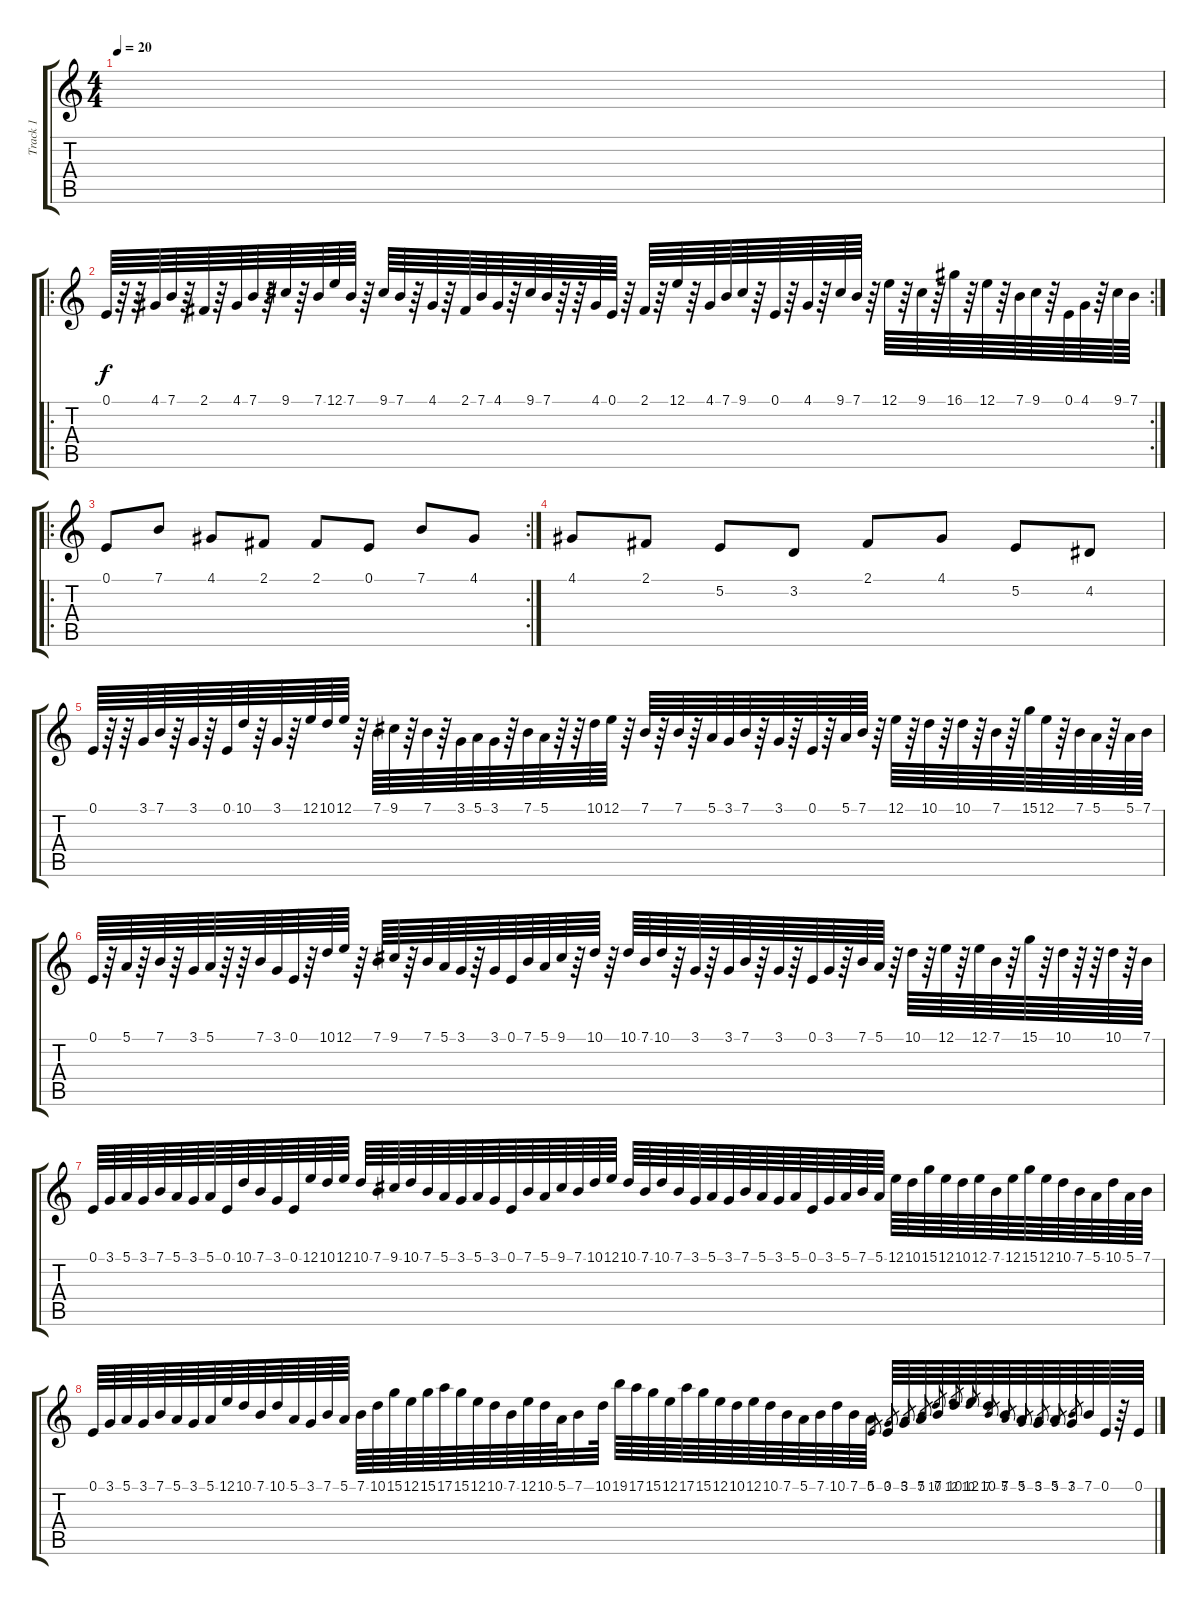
\track ("Track 1" "Track 1") {instrument xylophone}
\staff {score tabs}
\tuning (E4 B3 G3 D3 A2 E2) {hide}
\ts (4 4)
\tempo 20
\clef g2
\ks c
|
\ro
\rc 2
0.1.64 r.64 r.64 4.1.64 7.1.64 r.64 2.1.64 r.64 4.1.64 7.1.64 r.64 9.1.64 r.64 7.1.64 12.1.64 7.1.64 r.64 9.1.64 7.1.64 r.64 4.1.64 r.64 2.1.64 7.1.64 4.1.64 r.64 9.1.64 7.1.64 r.64 r.64 4.1.64 0.1.64 r.64 2.1.64 r.64 12.1.64 r.64 4.1.64 7.1.64 9.1.64 r.64 0.1.64 r.64 4.1.64 r.64 9.1.64 7.1.64 r.64 12.1.64 r.64 9.1.64 r.64 16.1.64 r.64 12.1.64 r.64 7.1.64 9.1.64 r.64 0.1.64 4.1.64 r.64 9.1.64 7.1.64 |
\ro
\rc 2
0.1.8 7.1.8 4.1.8 2.1.8 2.1.8 0.1.8 7.1.8 4.1.8 |
4.1.8 2.1.8 5.2.8 3.2.8 2.1.8 4.1.8 5.2.8 4.2.8 |
0.1.64 r.64 r.64 3.1.64 7.1.64 r.64 3.1.64 r.64 0.1.64 10.1.64 r.64 3.1.64 r.64 12.1.64 10.1.64 12.1.64 r.64 7.1.64 9.1.64 r.64 7.1.64 r.64 3.1.64 5.1.64 3.1.64 r.64 7.1.64 5.1.64 r.64 r.64 10.1.64 12.1.64 r.64 7.1.64 r.64 7.1.64 r.64 5.1.64 3.1.64 7.1.64 r.64 3.1.64 r.64 0.1.64 r.64 5.1.64 7.1.64 r.64 12.1.64 r.64 10.1.64 r.64 10.1.64 r.64 7.1.64 r.64 15.1.64 12.1.64 r.64 7.1.64 5.1.64 r.64 5.1.64 7.1.64 |
0.1.64 r.64 5.1.64 r.64 7.1.64 r.64 3.1.64 5.1.64 r.64 r.64 7.1.64 3.1.64 0.1.64 r.64 10.1.64 12.1.64 r.64 7.1.64 9.1.64 r.64 7.1.64 5.1.64 3.1.64 r.64 3.1.64 0.1.64 7.1.64 5.1.64 9.1.64 r.64 10.1.64 r.64 10.1.64 7.1.64 10.1.64 r.64 3.1.64 r.64 3.1.64 7.1.64 r.64 3.1.64 r.64 0.1.64 3.1.64 r.64 7.1.64 5.1.64 r.64 10.1.64 r.64 12.1.64 r.64 12.1.64 7.1.64 r.64 15.1.64 r.64 10.1.64 r.64 r.64 10.1.64 r.64 7.1.64 |
0.1.64 3.1.64 5.1.64 3.1.64 7.1.64 5.1.64 3.1.64 5.1.64 0.1.64 10.1.64 7.1.64 3.1.64 0.1.64 12.1.64 10.1.64 12.1.64 10.1.64 7.1.64 9.1.64 10.1.64 7.1.64 5.1.64 3.1.64 5.1.64 3.1.64 0.1.64 7.1.64 5.1.64 9.1.64 7.1.64 10.1.64 12.1.64 10.1.64 7.1.64 10.1.64 7.1.64 3.1.64 5.1.64 3.1.64 7.1.64 5.1.64 3.1.64 5.1.64 0.1.64 3.1.64 5.1.64 7.1.64 5.1.64 12.1.64 10.1.64 15.1.64 12.1.64 10.1.64 12.1.64 7.1.64 12.1.64 15.1.64 12.1.64 10.1.64 7.1.64 5.1.64 10.1.64 5.1.64 7.1.64 |
0.1.64 3.1.64 5.1.64 3.1.64 7.1.64 5.1.64 3.1.64 5.1.64 12.1.64 10.1.64 7.1.64 10.1.64 5.1.64 3.1.64 7.1.64 5.1.64 7.1.64 10.1.64 15.1.64 12.1.64 15.1.64 17.1.64 15.1.64 12.1.64 10.1.64 7.1.64 12.1.64 10.1.64 5.1.64 7.1.32 10.1.64 19.1.64 17.1.64 15.1.64 12.1.64 17.1.64 15.1.64 12.1.64 10.1.64 12.1.64 10.1.64 7.1.64 5.1.64 7.1.64 10.1.64 7.1.64 5.1.64 0.1.8{gr} 0.1.64 3.1.8{gr} 3.1.64 5.1.8{gr} 5.1.64 7.1.8{gr} 7.1.64 10.1.8{gr} 10.1.64 12.1.8{gr} 12.1.64 10.1.8{gr} 10.1.64 7.1.8{gr} 7.1.64 5.1.8{gr} 5.1.64 3.1.8{gr} 3.1.64 5.1.8{gr} 5.1.64 3.1.8{gr} 3.1.64 7.1.8{gr} 7.1.64 0.1.64 r.64 0.1.64
